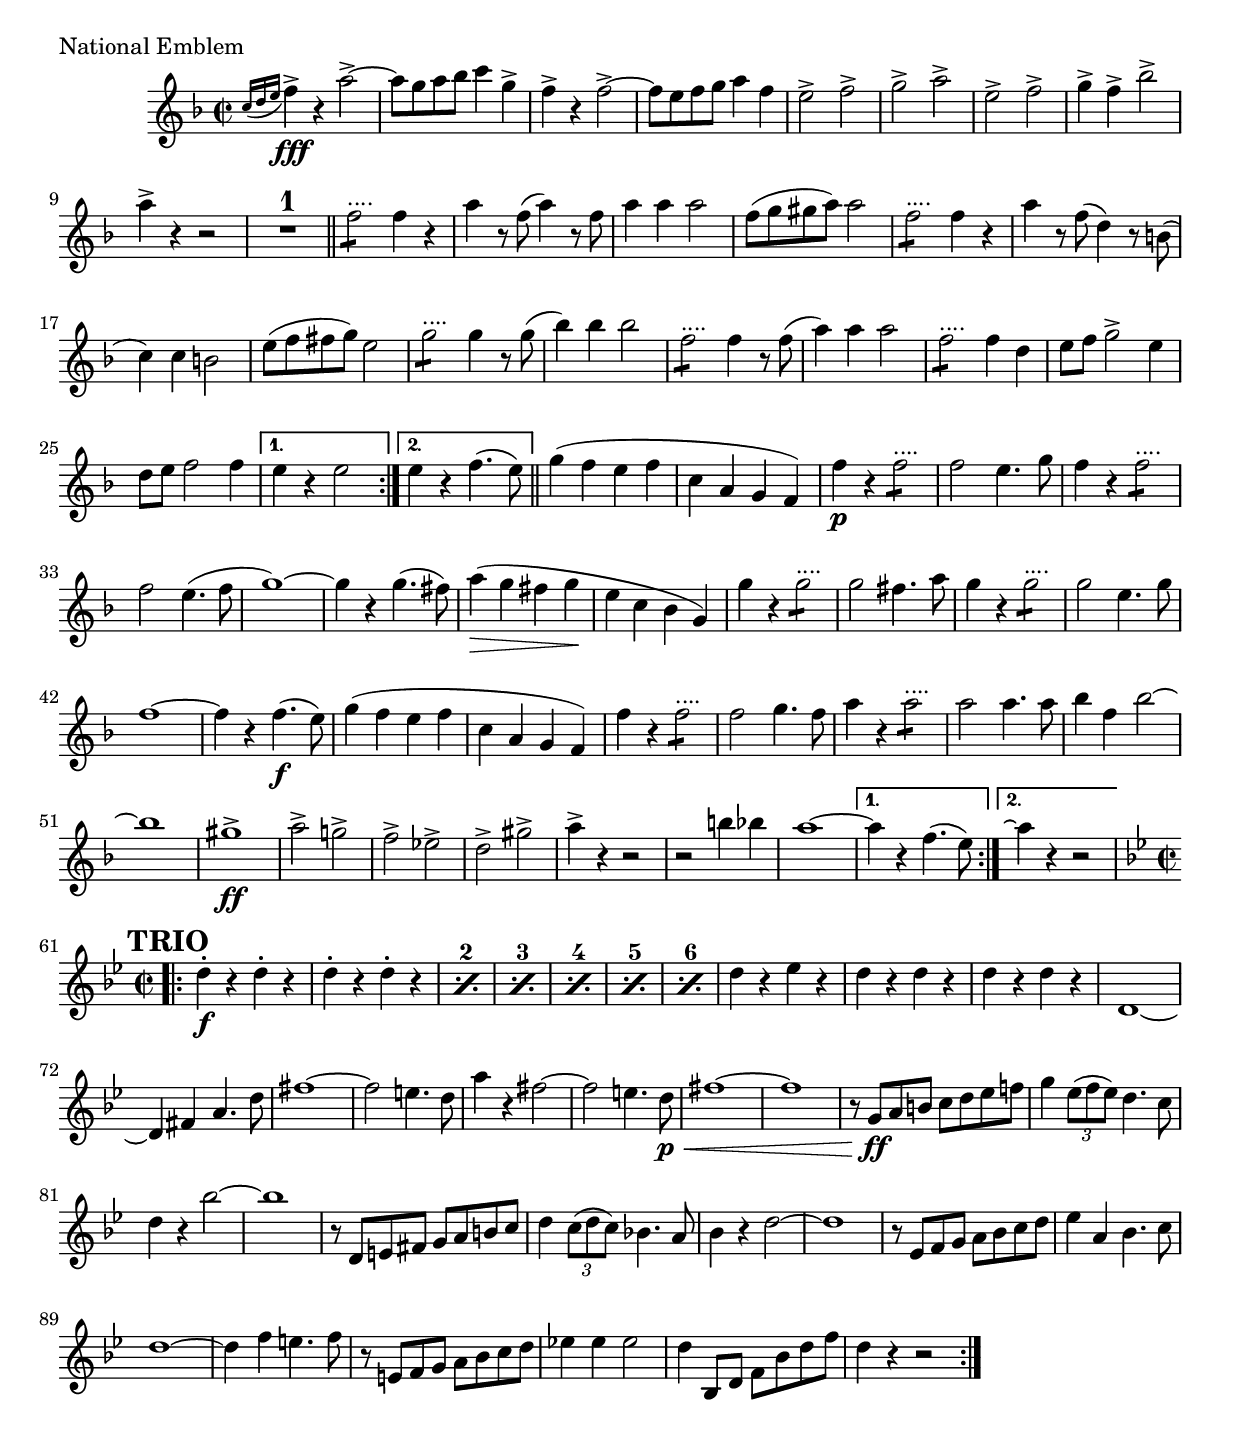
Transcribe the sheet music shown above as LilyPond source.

\version "2.18.0"
% When ready to include in collection: 1. Comment out paper.
% 				       2. Create include file of relative and
%					  header.
#(allow-volta-hook "||")
%Comment out from here
%{
#(ly:set-option 'point-and-click #t)
#(set-default-paper-size "a4" 'portrait)
#(set-global-staff-size 18) % set staff-size when ready to print

\include "Marsch_format.ly"

%...to here
%}
  \score {

    % Svenska Polisens Marscher: 1. National Emblem   
    \relative c'' { 
    	    \key f \major \time 2/2 
    	    \compressFullBarRests
    	    \set Score.markFormatter = #format-mark-box-letters
    	    \set countPercentRepeats = ##t
    	    \appoggiatura { c16[ d e] } f4->\fff r a2~-> |a8 g a bes c4 g->
    	    f-> r f2~-> |f8 e f g a4 f |e2-> f-> |g-> a-> |e2-> f-> 
    	    g4-> f-> bes2-> |a4-> r r2 |R1^\markup{\normalsize\number 1} 
    	    \bar "||"
    	    \repeat volta 2 {
    	    f2:8^\markup {....} f4 r |a r8 f (a4) r8 f |a4 a a2 |f8 (g gis a) a2 
    	    f2:8^\markup {....} f4 r |a r8 f (d4) r8 b ( |c4) c b2 
    	    e8 (f fis g) e2 |g2:8^\markup {....} g4 r8 g ( |bes4) bes bes2
    	    f2:8^\markup {....} f4 r8 f ( |a4) a a2 |f2:8^\markup {....} f4 d 
    	    e8f g2-> e4 |d8 e f2 f4 }
    	    \alternative {
    	    	    {e4 r e2}
    	    	    {e4 r f4. (e8) \bar "||"}
    	    }
    	    \repeat volta 2 {
    	    g4 (f e f |c a g f) |f'\p r f2:8^\markup {....} |f e4. g8 
    	    f4 r f2:8^\markup {....} f2 e4. (f8 |g1~) |g4 r g4. (fis8) 
    	    a4\> (g fis g\! |e c bes g) |g'4 r g2:8^\markup {....} | g2 fis4. a8 
    	    g4 r g2:8^\markup {....} |g e4. g8 |f1~ |f4 r f4.\f (e8) |g4 (f e f 
    	    c a g f) |f' r f2:8^\markup {....} |f2 g4. f8 
    	    a4 r a2:8^\markup {....} |a2 a4. a8 |bes4 f bes2~ |bes1 |gis->\ff 
    	    a2-> g!-> |f->ees-> |d-> gis-> |a4-> r r2 |r2 b4 bes
    	    a1~ }
    	    \alternative {
    	    	    {a4 r f4. (e8)}
    	    	    {a4\repeatTie r r2}	    
    	    }
    	    \key bes \major \time 2/2 
   	    \mark \markup {\bold {TRIO}}
    	    \repeat volta 2 {
    	    d,4-.\f r d-. r 
     	    \repeat percent 6 {d-. r d-. r} |d r ees r |d r d r |d r d r |d,1~
    	    d4 fis a4. d8 |fis1~ |fis2 e!4. d8 |a'4 r fis2~ |fis e!4. d8\p\<
    	    fis1~ |fis |r8 g,\ff a b c d ees f! 
    	    g4 \tuplet 3/2 {ees8 (f ees)} d4. c8 |d4 r bes'2~ |bes1 
    	    r8 d,, e fis g a b c |d4 \tuplet 3/2 {c8 (d c)} bes!4. a8 |bes4 r d2~
    	    d1 |r8 ees, f g a bes c d |ees4 a, bes4. c8 |d1~ |d4 f e4. f8
    	    r e, f g a bes c d |ees!4 ees ees2 |d4 bes,8 d f bes d f d4 r r2 
    	    }   	    
    }%end relative
    \header {
    	    piece = "National Emblem"
    	    composer = "E. E. Bagley"
    	}
    	\layout {ragged-last = ##t
    	}
  }%end score
